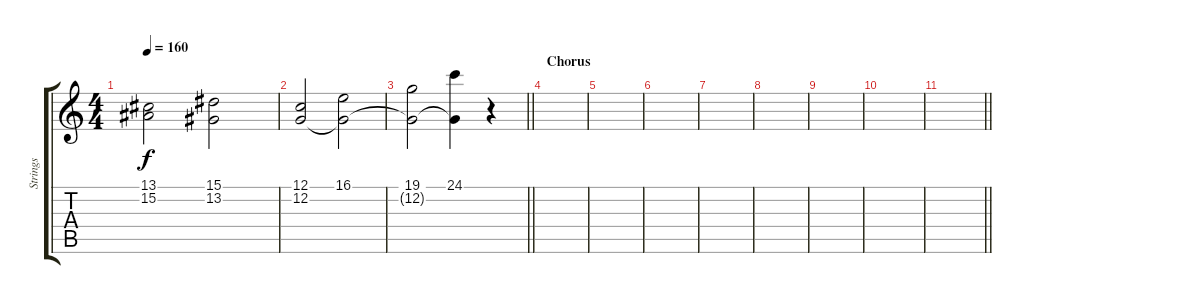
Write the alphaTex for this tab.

\track ("Strings" "Strings") {instrument stringensemble1}
\staff {score tabs}
\tuning (C4 G3 Eb3 Bb2 F2 C2) {hide}
\ts (4 4)
\tempo 160
\clef g2
\ks c
(13.1 15.2).2{dy f} (15.1 13.2).2 |
(12.1 12.2).2 (16.1 12.2{t}).2 |
\barLineRight lightlight
(19.1 12.2{t}).2 (24.1 12.2{t}).4 r.4 |
\section ("" "Chorus")
|
|
|
|
|
|
|
\barLineRight lightlight
